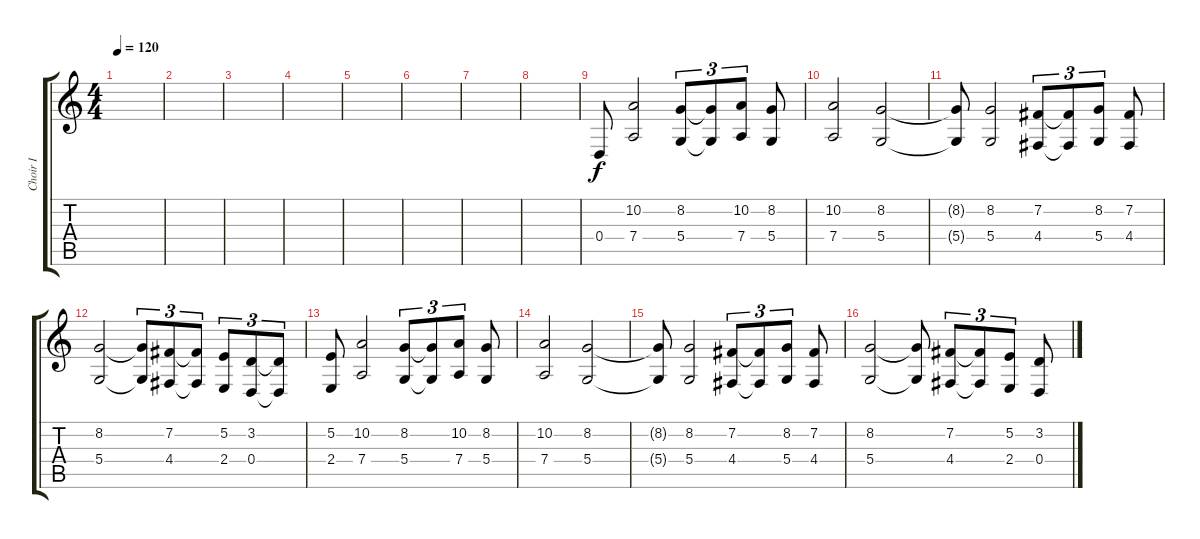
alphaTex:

\track ("Choir I" "Choir I") {instrument choiraahs}
\staff {score tabs}
\tuning (E4 B3 G3 D3 A2 E2) {hide}
\ts (4 4)
\tempo 120
\clef g2
\ks c
|
|
|
|
|
|
|
|
0.4.8 (10.2 7.4).2 (8.2 5.4).8{tu (3 2)} (8.2{t} 5.4{t}).8{tu (3 2)} (10.2 7.4).8{tu (3 2)} (8.2 5.4).8 |
(10.2 7.4).2 (8.2 5.4).2 |
(8.2{t} 5.4{t}).8 (8.2 5.4).2 (7.2 4.4).8{tu (3 2)} (7.2{t} 4.4{t}).8{tu (3 2)} (8.2 5.4).8{tu (3 2)} (7.2 4.4).8 |
(8.2 5.4).2 (8.2{t} 5.4{t}).8{tu (3 2)} (7.2 4.4).8{tu (3 2)} (7.2{t} 4.4{t}).8{tu (3 2)} (5.2 2.4).8{tu (3 2)} (3.2 0.4).8{tu (3 2)} (3.2{t} 0.4{t}).8{tu (3 2)} |
(5.2 2.4).8 (10.2 7.4).2 (8.2 5.4).8{tu (3 2)} (8.2{t} 5.4{t}).8{tu (3 2)} (10.2 7.4).8{tu (3 2)} (8.2 5.4).8 |
(10.2 7.4).2 (8.2 5.4).2 |
(8.2{t} 5.4{t}).8 (8.2 5.4).2 (7.2 4.4).8{tu (3 2)} (7.2{t} 4.4{t}).8{tu (3 2)} (8.2 5.4).8{tu (3 2)} (7.2 4.4).8 |
(8.2 5.4).2 (8.2{t} 5.4{t}).8 (7.2 4.4).8{tu (3 2)} (7.2{t} 4.4{t}).8{tu (3 2)} (5.2 2.4).8{tu (3 2)} (3.2 0.4).8
